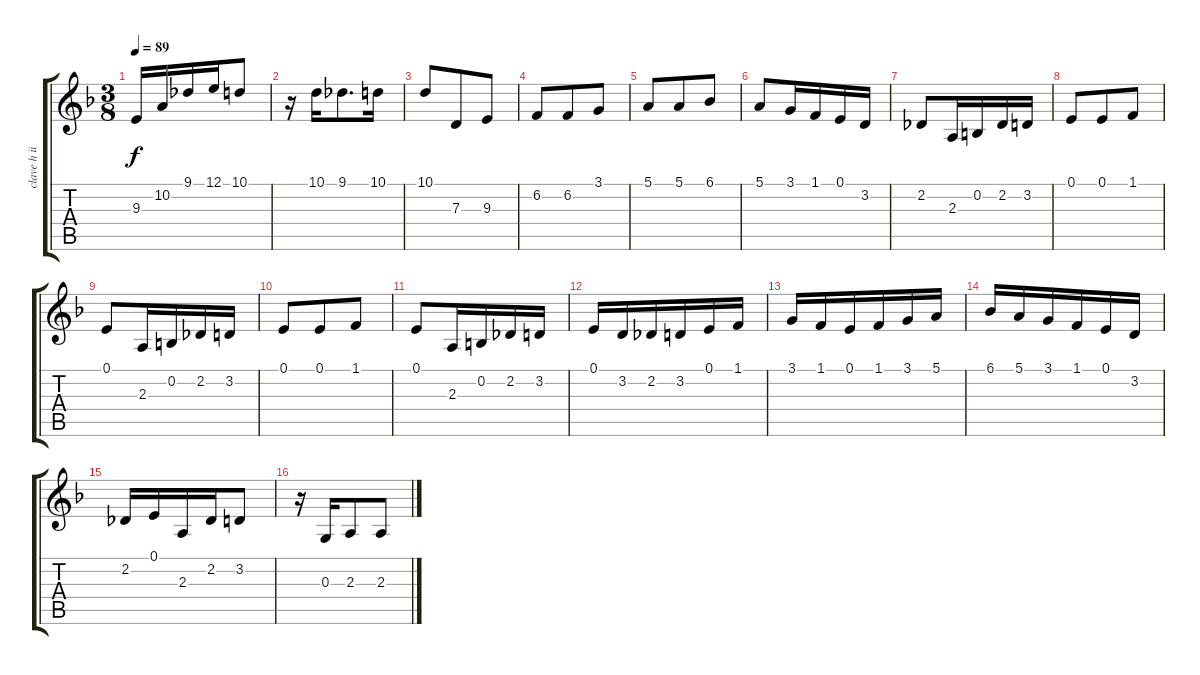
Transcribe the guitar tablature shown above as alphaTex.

\track ("clave h ii" "clave h ii") {instrument harpsichord}
\staff {score tabs}
\tuning (E4 B3 G3 D3 A2 E2) {hide}
\ts (3 8)
\tempo 89
\clef g2
\ks dminor
9.3.16{dy f} 10.2.16 9.1.16 12.1.16 10.1.8 |
r.16 10.1.16 9.1.8{d} 10.1.16 |
10.1.8 7.3.8 9.3.8 |
6.2.8 6.2.8 3.1.8 |
5.1.8 5.1.8 6.1.8 |
5.1.8 3.1.16 1.1.16 0.1.16 3.2.16 |
2.2.8 2.3.16 0.2.16 2.2.16 3.2.16 |
0.1.8 0.1.8 1.1.8 |
0.1.8 2.3.16 0.2.16 2.2.16 3.2.16 |
0.1.8 0.1.8 1.1.8 |
0.1.8 2.3.16 0.2.16 2.2.16 3.2.16 |
0.1.16 3.2.16 2.2.16 3.2.16 0.1.16 1.1.16 |
3.1.16 1.1.16 0.1.16 1.1.16 3.1.16 5.1.16 |
6.1.16 5.1.16 3.1.16 1.1.16 0.1.16 3.2.16 |
2.2.16 0.1.16 2.3.16 2.2.16 3.2.8 |
r.16 0.3.16 2.3.8 2.3.8
